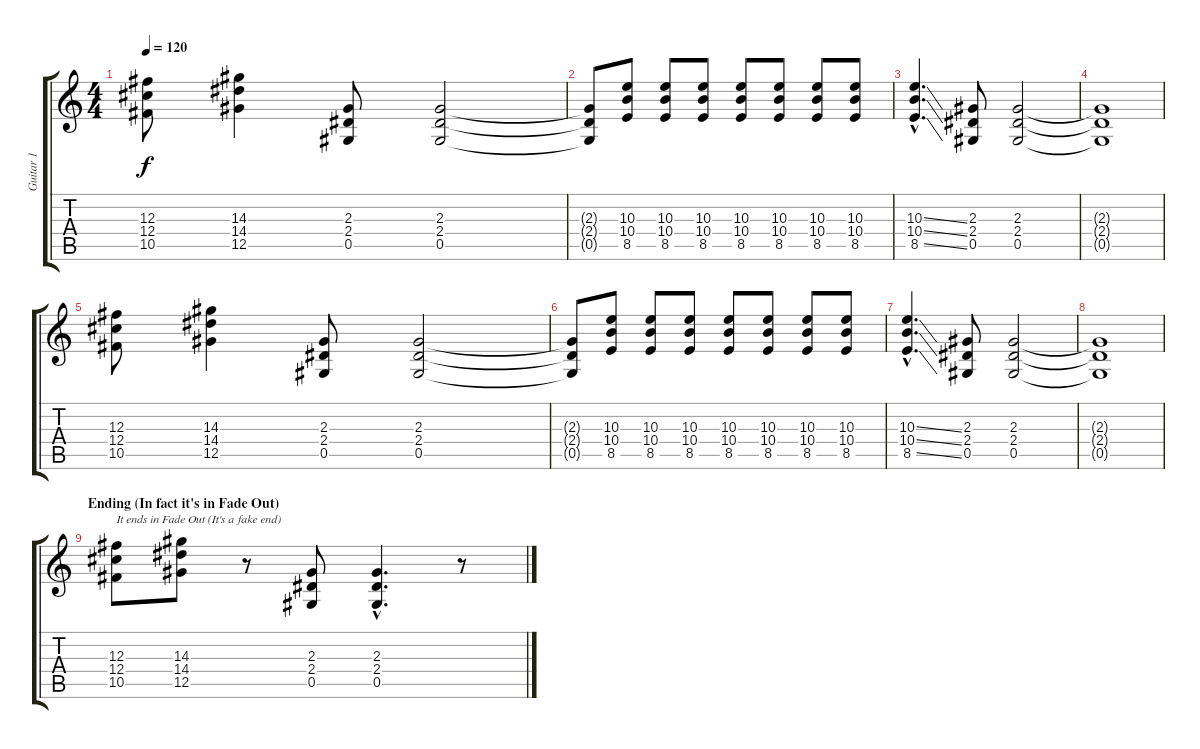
\track ("Guitar 1" "Guitar 1") {instrument distortionguitar}
\staff {score tabs}
\tuning (Eb4 Bb3 Gb3 Db3 Ab2 Eb2) {hide}
\ts (4 4)
\tempo 120
\clef g2
\ks c
(12.3 12.4 10.5).8{dy f} (14.3 14.4 12.5).4 (2.3 2.4 0.5).8 (2.3 2.4 0.5).2 |
(2.3{t} 2.4{t} 0.5{t}).8 (10.3 10.4 8.5).8 (10.3 10.4 8.5).8 (10.3 10.4 8.5).8 (10.3 10.4 8.5).8 (10.3 10.4 8.5).8 (10.3 10.4 8.5).8 (10.3 10.4 8.5).8 |
(10.3{ss hac} 10.4{ss hac} 8.5{ss hac}).4{d} (2.3 2.4 0.5).8 (2.3 2.4 0.5).2 |
(2.3{t} 2.4{t} 0.5{t}).1 |
(12.3 12.4 10.5).8 (14.3 14.4 12.5).4 (2.3 2.4 0.5).8 (2.3 2.4 0.5).2 |
(2.3{t} 2.4{t} 0.5{t}).8 (10.3 10.4 8.5).8 (10.3 10.4 8.5).8 (10.3 10.4 8.5).8 (10.3 10.4 8.5).8 (10.3 10.4 8.5).8 (10.3 10.4 8.5).8 (10.3 10.4 8.5).8 |
(10.3{ss hac} 10.4{ss hac} 8.5{ss hac}).4{d} (2.3 2.4 0.5).8 (2.3 2.4 0.5).2 |
(2.3{t} 2.4{t} 0.5{t}).1 |
\section ("" "Ending (In fact it's in Fade Out)")
(12.3 12.4 10.5).8{txt "It ends in Fade Out (It's a fake end)"} (14.3 14.4 12.5).8 r.8 (2.3 2.4 0.5).8 (2.3{hac} 2.4{hac} 0.5{hac}).4{d} r.8
